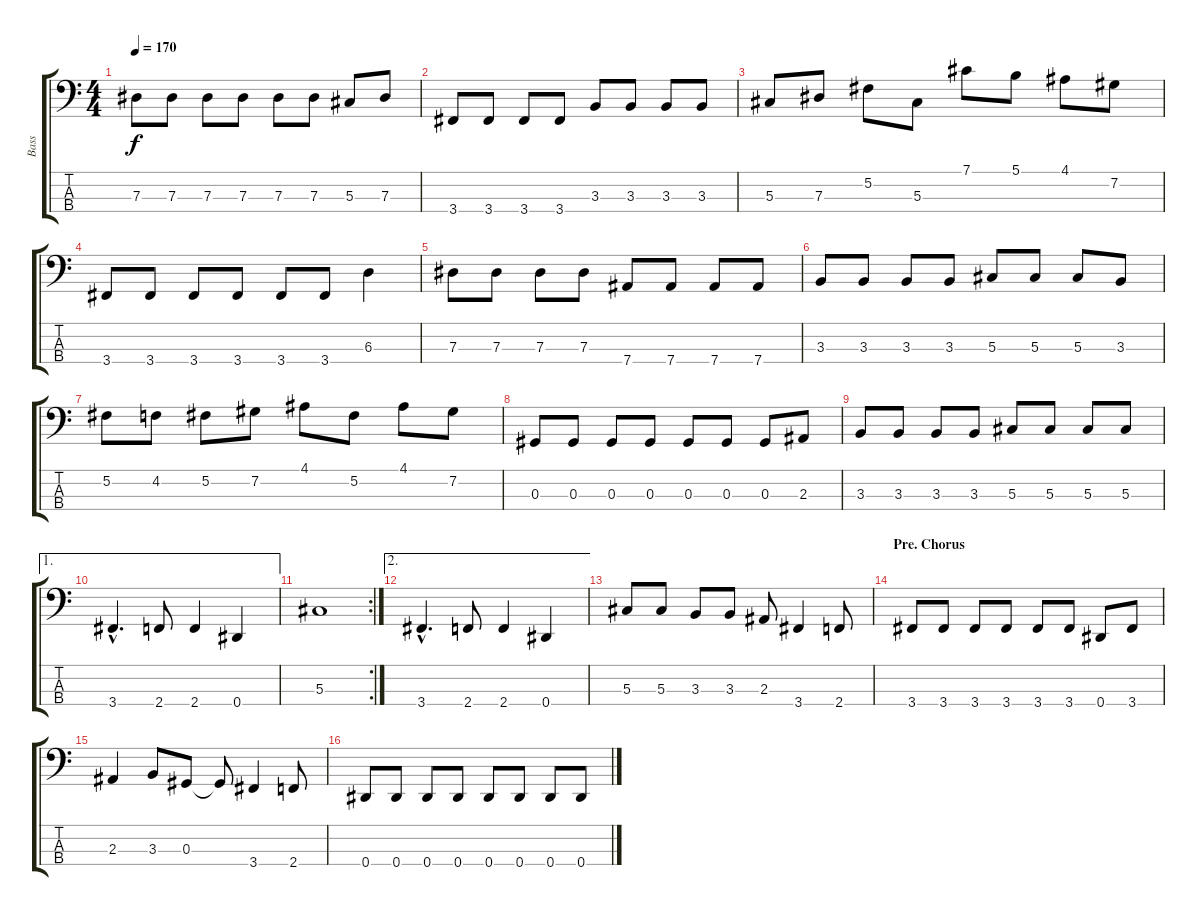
\track ("Bass" "Bass") {instrument electricbassfinger}
\staff {score tabs}
\tuning (Gb2 Db2 Ab1 Eb1) {hide}
\ts (4 4)
\tempo 170
\clef f4
\ks c
7.3.8{dy f} 7.3.8 7.3.8 7.3.8 7.3.8 7.3.8 5.3.8 7.3.8 |
3.4.8 3.4.8 3.4.8 3.4.8 3.3.8 3.3.8 3.3.8 3.3.8 |
5.3.8 7.3.8 5.2.8 5.3.8 7.1.8 5.1.8 4.1.8 7.2.8 |
3.4.8 3.4.8 3.4.8 3.4.8 3.4.8 3.4.8 6.3.4 |
7.3.8 7.3.8 7.3.8 7.3.8 7.4.8 7.4.8 7.4.8 7.4.8 |
3.3.8 3.3.8 3.3.8 3.3.8 5.3.8 5.3.8 5.3.8 3.3.8 |
5.2.8 4.2.8 5.2.8 7.2.8 4.1.8 5.2.8 4.1.8 7.2.8 |
0.3.8 0.3.8 0.3.8 0.3.8 0.3.8 0.3.8 0.3.8 2.3.8 |
3.3.8 3.3.8 3.3.8 3.3.8 5.3.8 5.3.8 5.3.8 5.3.8 |
\ae 1
3.4{hac}.4{d} 2.4.8 2.4.4 0.4.4 |
\rc 2
5.3.1 |
\ae 2
3.4{hac}.4{d} 2.4.8 2.4.4 0.4.4 |
5.3.8 5.3.8 3.3.8 3.3.8 2.3.8 3.4.4 2.4.8 |
\section ("" "Pre. Chorus")
3.4.8 3.4.8 3.4.8 3.4.8 3.4.8 3.4.8 0.4.8 3.4.8 |
2.3.4 3.3.8 0.3.8 0.3{t}.8 3.4.4 2.4.8 |
0.4.8 0.4.8 0.4.8 0.4.8 0.4.8 0.4.8 0.4.8 0.4.8
